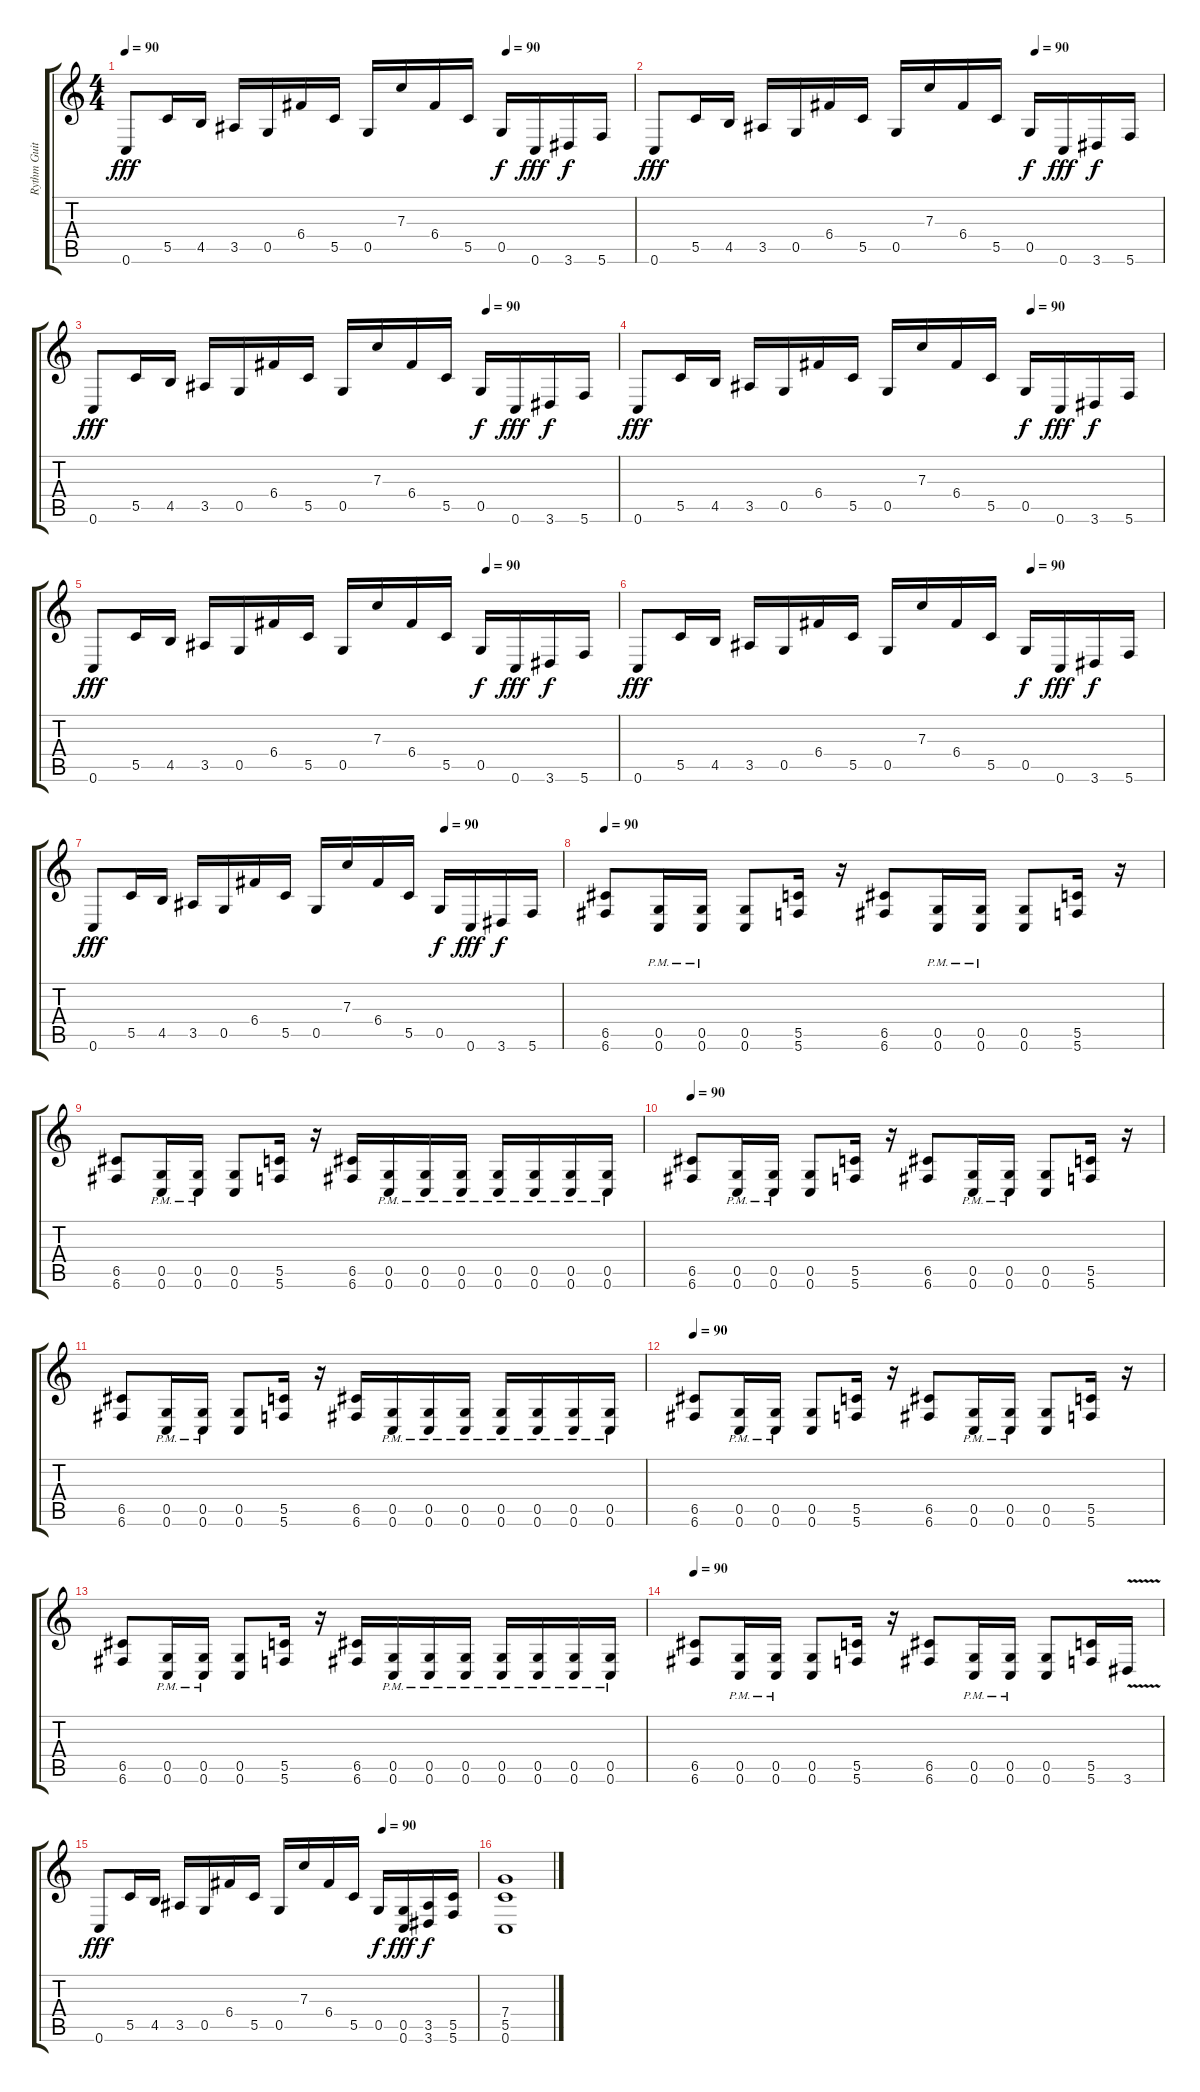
\track ("Rythm Guitar" "Rythm Guit") {instrument distortionguitar}
\staff {score tabs}
\tuning (D4 A3 F3 C3 G2 C2) {hide}
\ts (4 4)
\tempo 90
\tempo (90 0.75)
\clef g2
\ks c
0.6.8{dy fff} 5.5.16 4.5.16 3.5.16 0.5.16 6.4.16 5.5.16 0.5.16 7.3.16 6.4.16 5.5.16 0.5.16{dy f} 0.6.16{dy fff} 3.6.16{dy f} 5.6.16 |
\tempo (90 0.75)
0.6.8{dy fff} 5.5.16 4.5.16 3.5.16 0.5.16 6.4.16 5.5.16 0.5.16 7.3.16 6.4.16 5.5.16 0.5.16{dy f} 0.6.16{dy fff} 3.6.16{dy f} 5.6.16 |
\tempo (90 0.75)
0.6.8{dy fff} 5.5.16 4.5.16 3.5.16 0.5.16 6.4.16 5.5.16 0.5.16 7.3.16 6.4.16 5.5.16 0.5.16{dy f} 0.6.16{dy fff} 3.6.16{dy f} 5.6.16 |
\tempo (90 0.75)
0.6.8{dy fff} 5.5.16 4.5.16 3.5.16 0.5.16 6.4.16 5.5.16 0.5.16 7.3.16 6.4.16 5.5.16 0.5.16{dy f} 0.6.16{dy fff} 3.6.16{dy f} 5.6.16 |
\tempo (90 0.75)
0.6.8{dy fff} 5.5.16 4.5.16 3.5.16 0.5.16 6.4.16 5.5.16 0.5.16 7.3.16 6.4.16 5.5.16 0.5.16{dy f} 0.6.16{dy fff} 3.6.16{dy f} 5.6.16 |
\tempo (90 0.75)
0.6.8{dy fff} 5.5.16 4.5.16 3.5.16 0.5.16 6.4.16 5.5.16 0.5.16 7.3.16 6.4.16 5.5.16 0.5.16{dy f} 0.6.16{dy fff} 3.6.16{dy f} 5.6.16 |
\tempo (90 0.75)
0.6.8{dy fff} 5.5.16 4.5.16 3.5.16 0.5.16 6.4.16 5.5.16 0.5.16 7.3.16 6.4.16 5.5.16 0.5.16{dy f} 0.6.16{dy fff} 3.6.16{dy f} 5.6.16 |
\tempo 90
(6.5 6.6).8 (0.5 0.6{pm}).16 (0.5 0.6{pm}).16 (0.5 0.6).8 (5.5 5.6).16 r.16 (6.5 6.6).8 (0.5 0.6{pm}).16 (0.5 0.6{pm}).16 (0.5 0.6).8 (5.5 5.6).16 r.16 |
(6.5 6.6).8 (0.5{pm} 0.6).16 (0.5{pm} 0.6).16 (0.5 0.6).8 (5.5 5.6).16 r.16 (6.5 6.6).16 (0.5{pm} 0.6{pm}).16 (0.5{pm} 0.6{pm}).16 (0.5{pm} 0.6{pm}).16 (0.5{pm} 0.6{pm}).16 (0.5{pm} 0.6{pm}).16 (0.5{pm} 0.6{pm}).16 (0.5{pm} 0.6{pm}).16 |
\tempo 90
(6.5 6.6).8 (0.5 0.6{pm}).16 (0.5 0.6{pm}).16 (0.5 0.6).8 (5.5 5.6).16 r.16 (6.5 6.6).8 (0.5 0.6{pm}).16 (0.5 0.6{pm}).16 (0.5 0.6).8 (5.5 5.6).16 r.16 |
(6.5 6.6).8 (0.5{pm} 0.6).16 (0.5{pm} 0.6).16 (0.5 0.6).8 (5.5 5.6).16 r.16 (6.5 6.6).16 (0.5{pm} 0.6{pm}).16 (0.5{pm} 0.6{pm}).16 (0.5{pm} 0.6{pm}).16 (0.5{pm} 0.6{pm}).16 (0.5{pm} 0.6{pm}).16 (0.5{pm} 0.6{pm}).16 (0.5{pm} 0.6{pm}).16 |
\tempo 90
(6.5 6.6).8 (0.5 0.6{pm}).16 (0.5 0.6{pm}).16 (0.5 0.6).8 (5.5 5.6).16 r.16 (6.5 6.6).8 (0.5 0.6{pm}).16 (0.5 0.6{pm}).16 (0.5 0.6).8 (5.5 5.6).16 r.16 |
(6.5 6.6).8 (0.5{pm} 0.6).16 (0.5{pm} 0.6).16 (0.5 0.6).8 (5.5 5.6).16 r.16 (6.5 6.6).16 (0.5{pm} 0.6{pm}).16 (0.5{pm} 0.6{pm}).16 (0.5{pm} 0.6{pm}).16 (0.5{pm} 0.6{pm}).16 (0.5{pm} 0.6{pm}).16 (0.5{pm} 0.6{pm}).16 (0.5{pm} 0.6{pm}).16 |
\tempo 90
(6.5 6.6).8 (0.5 0.6{pm}).16 (0.5 0.6{pm}).16 (0.5 0.6).8 (5.5 5.6).16 r.16 (6.5 6.6).8 (0.5 0.6{pm}).16 (0.5 0.6{pm}).16 (0.5 0.6).8 (5.5 5.6).16 3.6{v}.16 |
\tempo (90 0.75)
0.6.8{dy fff} 5.5.16 4.5.16 3.5.16 0.5.16 6.4.16 5.5.16 0.5.16 7.3.16 6.4.16 5.5.16 0.5.16{dy f} (0.5 0.6).16{dy fff} (3.5 3.6).16{dy f} (5.5 5.6).16 |
(7.4 5.5 0.6).1
